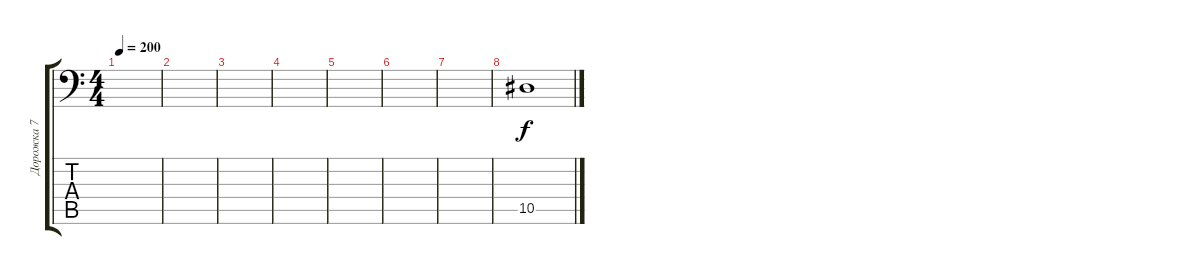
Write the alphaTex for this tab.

\track ("Дорожка 7" "Дорожка 7") {instrument stringensemble1}
\staff {score tabs}
\tuning (C4 G3 Eb3 Bb2 F2 Bb1) {hide}
\ts (4 4)
\tempo 200
\clef f4
\ks c
|
|
|
|
|
|
|
10.5.1
